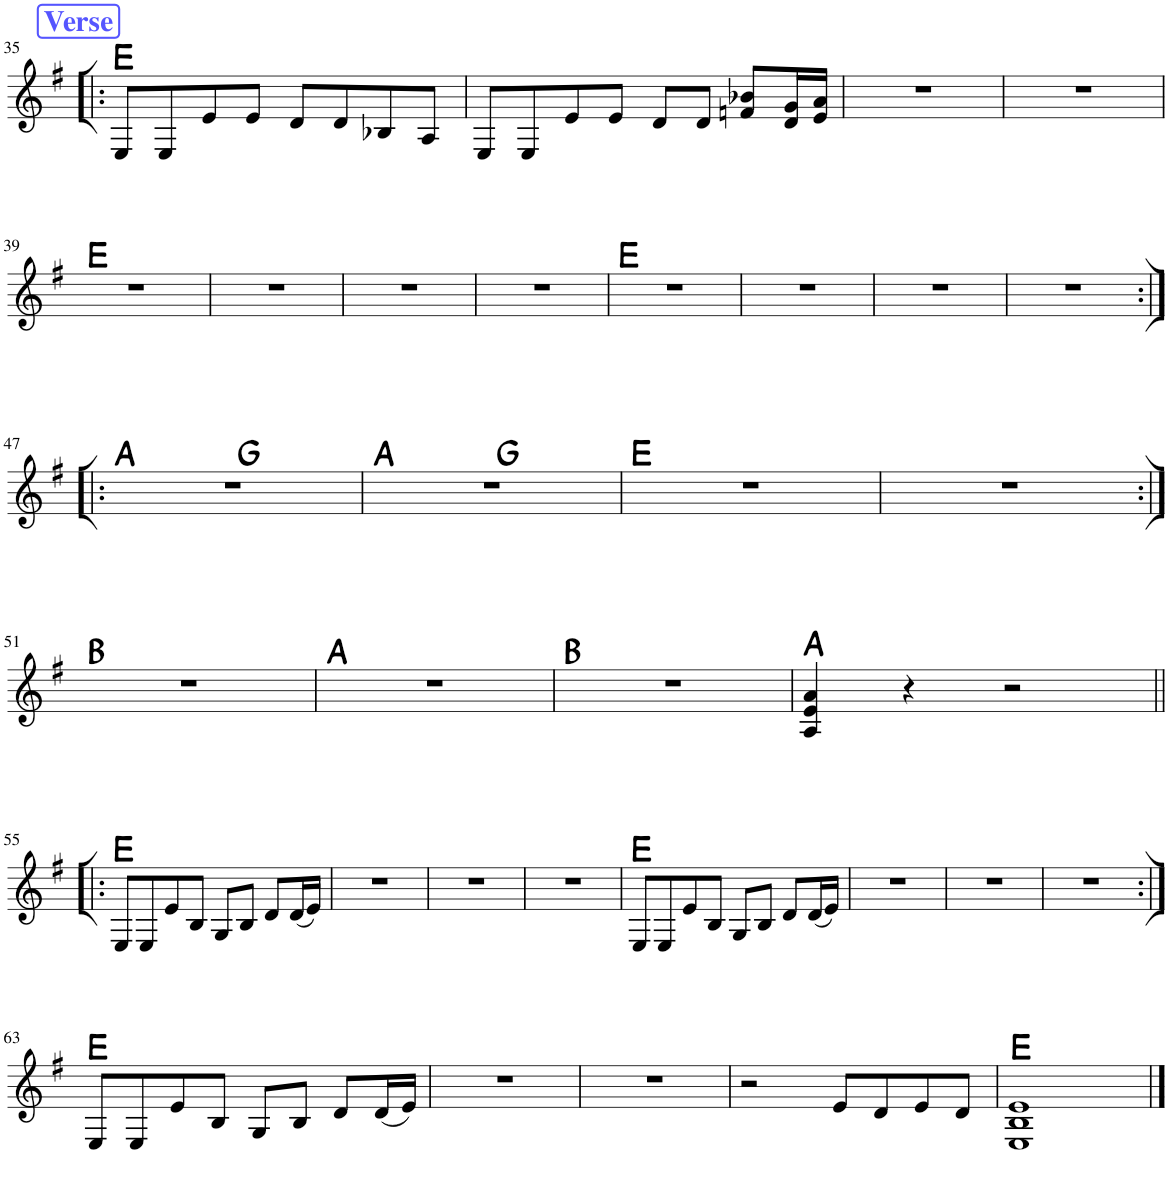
**kern	**harte
*part1	*part1
*staff1	*
*I"Piano	*
*I'Pno.	*
!!LO:PB:g=z
*clefG2	*
*k[f#]	*
*M4/4	*
!!LO:REH:place=s1:a:B:cj:color=#5555FF:fs=14:t=Verse
=35!|:	=35!|:
8E/L	E:maj
8E/	.
8e/	.
8e/J	.
8d/L	.
8d/	.
8B-X/	.
8A/J	.
=36	=36
8E/L	.
8E/	.
8e/	.
8e/J	.
8d/L	.
8d/J	.
8fn/ 8b-X/L	.
16d/ 16g/L	.
16e/ 16a/JJ	.
=37	=37
1r	.
=38	=38
1r	.
!!LO:LB:g=z
=39	=39
1r	E:maj
=40	=40
1r	.
=41	=41
1r	.
=42	=42
1r	.
=43	=43
1r	E:maj
=44	=44
1r	.
=45	=45
1r	.
=46	=46
1r	.
!!LO:LB:g=z
=47:|!|:	=47:|!|:
*^	*
1r	2ryy	A:maj
.	2ryy	G:maj
=48	=48	=48
1r	2ryy	A:maj
.	2ryy	G:maj
*v	*v	*
=49	=49
1r	E:maj
=50	=50
1r	.
!!LO:LB:g=z
=51:|!	=51:|!
1r	B:maj
=52	=52
1r	A:maj
=53	=53
1r	B:maj
=54	=54
4A/ 4e/ 4a/	A:maj
4r	.
2r	.
!!LO:LB:g=z
=55!|:	=55!|:
8E/L	E:maj
8E/	.
8e/	.
8B/J	.
8G/L	.
8B/J	.
8d/L	.
(16d/L	.
16e/JJ)	.
=56	=56
1r	.
=57	=57
1r	.
=58	=58
1r	.
=59	=59
8E/L	E:maj
8E/	.
8e/	.
8B/J	.
8G/L	.
8B/J	.
8d/L	.
(16d/L	.
16e/JJ)	.
=60	=60
1r	.
=61	=61
1r	.
=62	=62
1r	.
!!LO:LB:g=z
=63:|!	=63:|!
8E/L	E:maj
8E/	.
8e/	.
8B/J	.
8G/L	.
8B/J	.
8d/L	.
(16d/L	.
16e/JJ)	.
=64	=64
1r	.
=65	=65
1r	.
=66	=66
2r	.
8e/L	.
8d/	.
8e/	.
8d/J	.
=67	=67
1E 1B 1e	E:maj
==	==
*-	*-
